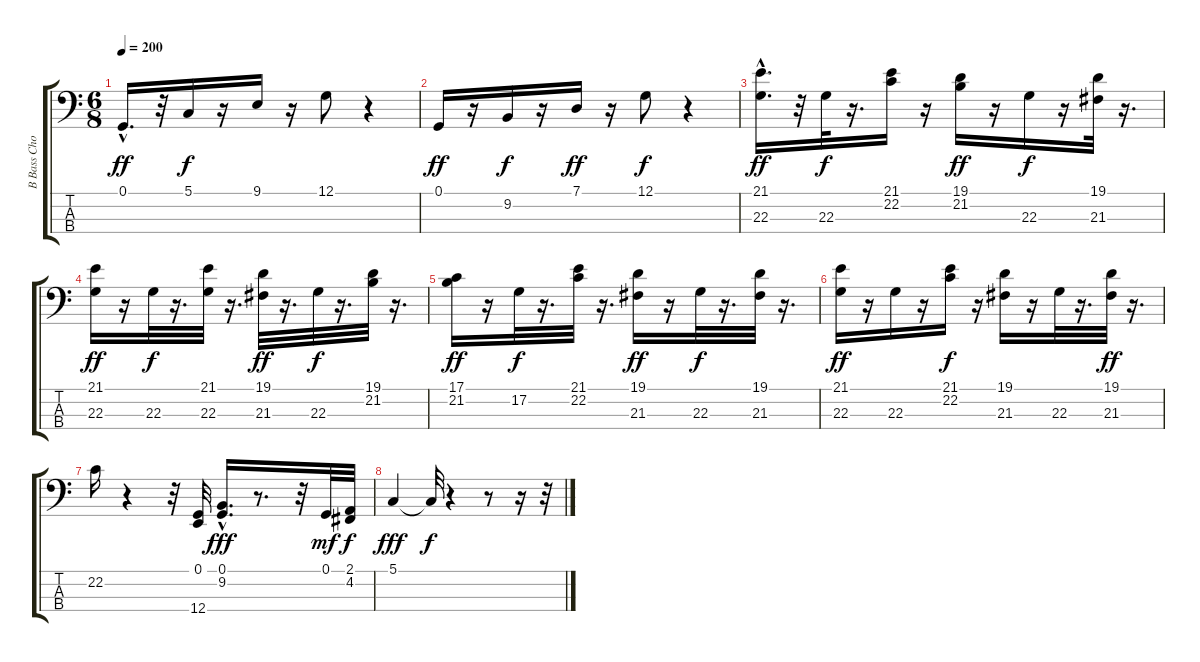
\track ("B Bass Chords       " "B Bass Cho") {instrument honkytonkpiano}
\staff {score tabs}
\tuning (G2 D2 A1 E1) {hide}
\ts (6 8)
\tempo 200
\clef f4
\ks c
0.1{hac}.16{d dy ff} r.32 5.1.16{dy f} r.16 9.1.16 r.16 12.1.8 r.4 |
0.1.16{dy ff} r.16 9.2.16{dy f} r.16 7.1.16{dy ff} r.16 12.1.8{dy f} r.4 |
(21.1{hac} 22.3{hac}).16{d dy ff} r.32 22.3.32{dy f} r.16{d} (21.1 22.2).16 r.16 (19.1 21.2).16{dy ff} r.16 22.3.16{dy f} r.16 (19.1 21.3).32 r.16{d} |
(21.1 22.3).16{dy ff} r.16 22.3.32{dy f} r.16{d} (21.1 22.3).32 r.16{d} (19.1 21.3).32{dy ff} r.16{d} 22.3.32{dy f} r.16{d} (19.1 21.2).32 r.16{d} |
(17.1 21.2).16{dy ff} r.16 17.2.32{dy f} r.16{d} (21.1 22.2).32 r.16{d} (19.1 21.3).16{dy ff} r.16 22.3.32{dy f} r.16{d} (19.1 21.3).32 r.16{d} |
(21.1 22.3).16{dy ff} r.16 22.3.16 r.16 (21.1 22.2).16{dy f} r.16 (19.1 21.3).16 r.16 22.3.32 r.16{d} (19.1 21.3).32{dy ff} r.16{d} |
22.2.16 r.4 r.32 (0.1 12.4).32 (0.1{hac} 9.2).16{d dy fff} r.8{d} r.32 0.1.32{dy mf} (2.1 4.2).32{dy f} |
5.1.4{dy fff} 5.1{t}.32{dy f} r.4 r.8 r.16 r.32
